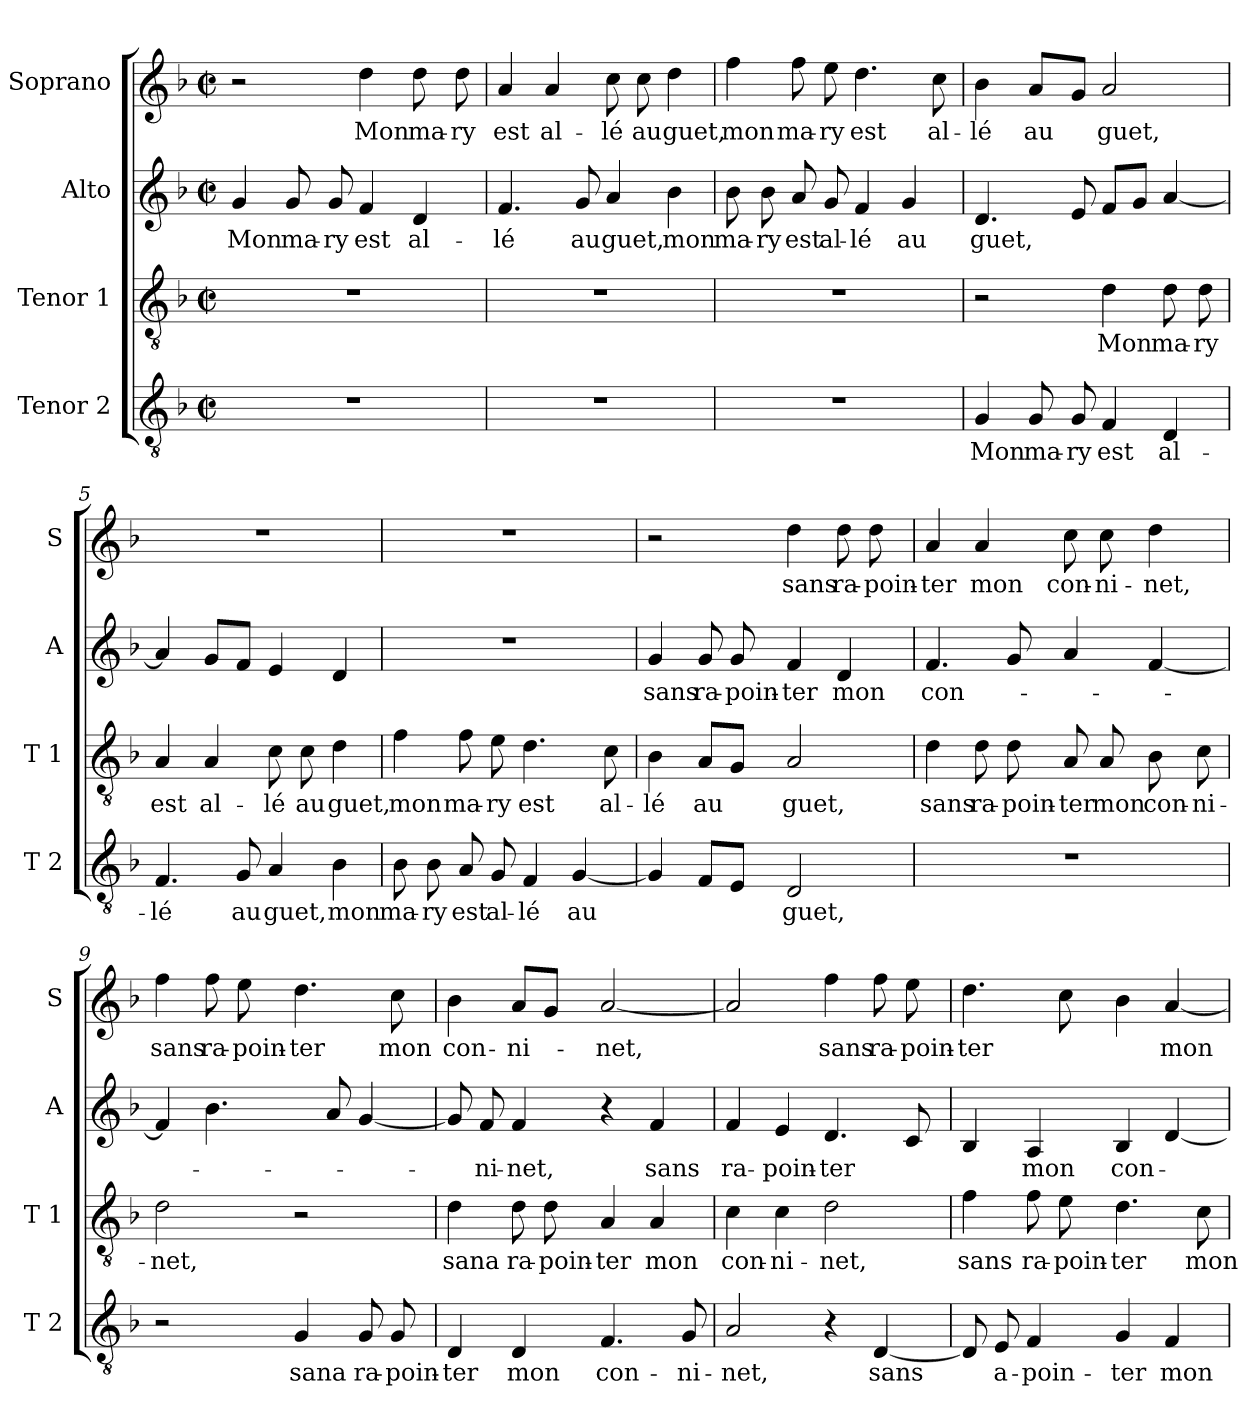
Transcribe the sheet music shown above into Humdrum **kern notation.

**kern	**text	**kern	**text	**kern	**text	**kern	**text
*part4	*part4	*part3	*part3	*part2	*part2	*part1	*part1
*staff4	*staff4	*staff3	*staff3	*staff2	*staff2	*staff1	*staff1
*I"Tenor 2	*	*I"Tenor 1	*	*I"Alto	*	*I"Soprano	*
*I'T 2	*	*I'T 1	*	*I'A	*	*I'S	*
*clefGv2	*	*clefGv2	*	*clefG2	*	*clefG2	*
*k[b-]	*	*k[b-]	*	*k[b-]	*	*k[b-]	*
*F:	*	*F:	*	*F:	*	*F:	*
*M2/2	*	*M2/2	*	*M2/2	*	*M2/2	*
*met(c|)	*	*met(c|)	*	*met(c|)	*	*met(c|)	*
=1	=1	=1	=1	=1	=1	=1	=1
!	!	!	!	!	!LO:LY:b	!	!
1r	.	1r	.	4g/	Mon	2r	.
!	!	!	!	!	!LO:LY:b	!	!
.	.	.	.	8g/	ma-	.	.
!	!	!	!	!	!LO:LY:b	!	!
.	.	.	.	8g/	-ry	.	.
!	!	!	!	!	!LO:LY:b	!	!LO:LY:b
.	.	.	.	4f/	est	4dd\	Mon
!	!	!	!	!	!LO:LY:b	!	!LO:LY:b
.	.	.	.	4d/	al-	8dd\	ma-
!	!	!	!	!	!	!	!LO:LY:b
.	.	.	.	.	.	8dd\	-ry
=2	=2	=2	=2	=2	=2	=2	=2
!	!	!	!	!	!LO:LY:b	!	!LO:LY:b
1r	.	1r	.	4.f/	-lé	4a/	est
!	!	!	!	!	!	!	!LO:LY:b
.	.	.	.	.	.	4a/	al-
!	!	!	!	!	!LO:LY:b	!	!
.	.	.	.	8g/	au	.	.
!	!	!	!	!	!LO:LY:b	!	!LO:LY:b
.	.	.	.	4a/	guet,	8cc\	-lé
!	!	!	!	!	!	!	!LO:LY:b
.	.	.	.	.	.	8cc\	au
!	!	!	!	!	!LO:LY:b	!	!LO:LY:b
.	.	.	.	4b-\	mon	4dd\	guet,
=3	=3	=3	=3	=3	=3	=3	=3
!	!	!	!	!	!LO:LY:b	!	!LO:LY:b
1r	.	1r	.	8b-\	ma-	4ff\	mon
!	!	!	!	!	!LO:LY:b	!	!
.	.	.	.	8b-\	-ry	.	.
!	!	!	!	!	!LO:LY:b	!	!LO:LY:b
.	.	.	.	8a/	est	8ff\	ma-
!	!	!	!	!	!LO:LY:b	!	!LO:LY:b
.	.	.	.	8g/	al-	8ee\	-ry
!	!	!	!	!	!LO:LY:b	!	!LO:LY:b
.	.	.	.	4f/	-lé	4.dd\	est
!	!	!	!	!	!LO:LY:b	!	!
.	.	.	.	4g/	au	.	.
!	!	!	!	!	!	!	!LO:LY:b
.	.	.	.	.	.	8cc\	al-
=4	=4	=4	=4	=4	=4	=4	=4
!	!LO:LY:b	!	!	!	!LO:LY:b	!	!LO:LY:b
4G/	Mon	2r	.	4.d/	guet,	4b-\	-lé
!	!LO:LY:b	!	!	!	!	!	!LO:LY:b
8G/	ma-	.	.	.	.	8a/L	au
!	!LO:LY:b	!	!	!	!	!	!
8G/	-ry	.	.	8e/	.	8g/J	.
!	!LO:LY:b	!	!LO:LY:b	!	!	!	!LO:LY:b
4F/	est	4d\	Mon	8f/L	.	2a/	guet,
.	.	.	.	8g/J	.	.	.
!	!LO:LY:b	!	!LO:LY:b	!	!	!	!
4D/	al-	8d\	ma-	[4a/	.	.	.
!	!	!	!LO:LY:b	!	!	!	!
.	.	8d\	-ry	.	.	.	.
!!LO:LB:g=z
=5	=5	=5	=5	=5	=5	=5	=5
!	!LO:LY:b	!	!LO:LY:b	!	!	!	!
4.F/	-lé	4A/	est	4a/]	.	1r	.
!	!	!	!LO:LY:b	!	!	!	!
.	.	4A/	al-	8g/L	.	.	.
!	!LO:LY:b	!	!	!	!	!	!
8G/	au	.	.	8f/J	.	.	.
!	!LO:LY:b	!	!LO:LY:b	!	!	!	!
4A/	guet,	8c\	-lé	4e/	.	.	.
!	!	!	!LO:LY:b	!	!	!	!
.	.	8c\	au	.	.	.	.
!	!LO:LY:b	!	!LO:LY:b	!	!	!	!
4B-\	mon	4d\	guet,	4d/	.	.	.
=6	=6	=6	=6	=6	=6	=6	=6
!	!LO:LY:b	!	!LO:LY:b	!	!	!	!
8B-\	ma-	4f\	mon	1r	.	1r	.
!	!LO:LY:b	!	!	!	!	!	!
8B-\	-ry	.	.	.	.	.	.
!	!LO:LY:b	!	!LO:LY:b	!	!	!	!
8A/	est	8f\	ma-	.	.	.	.
!	!LO:LY:b	!	!LO:LY:b	!	!	!	!
8G/	al-	8e\	-ry	.	.	.	.
!	!LO:LY:b	!	!LO:LY:b	!	!	!	!
4F/	-lé	4.d\	est	.	.	.	.
!	!LO:LY:b	!	!	!	!	!	!
[4G/	au	.	.	.	.	.	.
!	!	!	!LO:LY:b	!	!	!	!
.	.	8c\	al-	.	.	.	.
=7	=7	=7	=7	=7	=7	=7	=7
!	!	!	!LO:LY:b	!	!LO:LY:b	!	!
4G/]	.	4B-\	-lé	4g/	sans	2r	.
!	!	!	!LO:LY:b	!	!LO:LY:b	!	!
8F/L	.	8A/L	au	8g/	ra-	.	.
!	!	!	!	!	!LO:LY:b	!	!
8E/J	.	8G/J	.	8g/	-poin-	.	.
!	!LO:LY:b	!	!LO:LY:b	!	!LO:LY:b	!	!LO:LY:b
2D/	guet,	2A/	guet,	4f/	-ter	4dd\	sans
!	!	!	!	!	!LO:LY:b	!	!LO:LY:b
.	.	.	.	4d/	mon	8dd\	ra-
!	!	!	!	!	!	!	!LO:LY:b
.	.	.	.	.	.	8dd\	-poin-
=8	=8	=8	=8	=8	=8	=8	=8
!	!	!	!LO:LY:b	!	!LO:LY:b	!	!LO:LY:b
1r	.	4d\	sans	4.f/	con-	4a/	-ter
!	!	!	!LO:LY:b	!	!	!	!LO:LY:b
.	.	8d\	ra-	.	.	4a/	mon
!	!	!	!LO:LY:b	!	!	!	!
.	.	8d\	-poin-	8g/	.	.	.
!	!	!	!LO:LY:b	!	!	!	!LO:LY:b
.	.	8A/	-ter	4a/	.	8cc\	con-
!	!	!	!LO:LY:b	!	!	!	!LO:LY:b
.	.	8A/	mon	.	.	8cc\	-ni-
!	!	!	!LO:LY:b	!	!	!	!LO:LY:b
.	.	8B-\	con-	[4f/	.	4dd\	-net,
!	!	!	!LO:LY:b	!	!	!	!
.	.	8c\	-ni-	.	.	.	.
!!LO:LB:g=z
=9	=9	=9	=9	=9	=9	=9	=9
!	!	!	!LO:LY:b	!	!	!	!LO:LY:b
2r	.	2d\	-net,	4f/]	.	4ff\	sans
!	!	!	!	!	!	!	!LO:LY:b
.	.	.	.	4.b-\	.	8ff\	ra-
!	!	!	!	!	!	!	!LO:LY:b
.	.	.	.	.	.	8ee\	-poin-
!	!LO:LY:b	!	!	!	!	!	!LO:LY:b
4G/	sana	2r	.	.	.	4.dd\	-ter
.	.	.	.	8a/	.	.	.
!	!LO:LY:b	!	!	!	!	!	!
8G/	ra-	.	.	[4g/	.	.	.
!	!LO:LY:b	!	!	!	!	!	!LO:LY:b
8G/	-poin-	.	.	.	.	8cc\	mon
=10	=10	=10	=10	=10	=10	=10	=10
!	!LO:LY:b	!	!LO:LY:b	!	!	!	!LO:LY:b
4D/	-ter	4d\	sana	8g/]	.	4b-\	con-
!	!	!	!	!	!LO:LY:b	!	!
.	.	.	.	8f/	-ni-	.	.
!	!LO:LY:b	!	!LO:LY:b	!	!LO:LY:b	!	!LO:LY:b
4D/	mon	8d\	ra-	4f/	-net,	8a/L	-ni-
!	!	!	!LO:LY:b	!	!	!	!
.	.	8d\	-poin-	.	.	8g/J	.
!	!LO:LY:b	!	!LO:LY:b	!	!	!	!LO:LY:b
4.F/	con-	4A/	-ter	4r	.	[2a/	-net,
!	!	!	!LO:LY:b	!	!LO:LY:b	!	!
.	.	4A/	mon	4f/	sans	.	.
!	!LO:LY:b	!	!	!	!	!	!
8G/	-ni-	.	.	.	.	.	.
=11	=11	=11	=11	=11	=11	=11	=11
!	!LO:LY:b	!	!LO:LY:b	!	!LO:LY:b	!	!
2A/	-net,	4c\	con-	4f/	ra-	2a/]	.
!	!	!	!LO:LY:b	!	!LO:LY:b	!	!
.	.	4c\	-ni-	4e/	-poin-	.	.
!	!	!	!LO:LY:b	!	!LO:LY:b	!	!LO:LY:b
4r	.	2d\	-net,	4.d/	-ter	4ff\	sans
!	!LO:LY:b	!	!	!	!	!	!LO:LY:b
[4D/	sans	.	.	.	.	8ff\	ra-
!	!	!	!	!	!	!	!LO:LY:b
.	.	.	.	8c/	.	8ee\	-poin-
=12	=12	=12	=12	=12	=12	=12	=12
!	!	!	!LO:LY:b	!	!	!	!LO:LY:b
8D/]	.	4f\	sans	4B-/	.	4.dd\	-ter
!	!LO:LY:b	!	!	!	!	!	!
8E/	a-	.	.	.	.	.	.
!	!LO:LY:b	!	!LO:LY:b	!	!LO:LY:b	!	!
4F/	-poin-	8f\	ra-	4A/	mon	.	.
!	!	!	!LO:LY:b	!	!	!	!
.	.	8e\	-poin-	.	.	8cc\	.
!	!LO:LY:b	!	!LO:LY:b	!	!LO:LY:b	!	!
4G/	-ter	4.d\	-ter	4B-/	con-	4b-\	.
!	!LO:LY:b	!	!	!	!	!	!LO:LY:b
4F/	mon	.	.	[4d/	.	[4a/	mon
!	!	!	!LO:LY:b	!	!	!	!
.	.	8c\	mon	.	.	.	.
=	=	=	=	=	=	=	=
*-	*-	*-	*-	*-	*-	*-	*-
